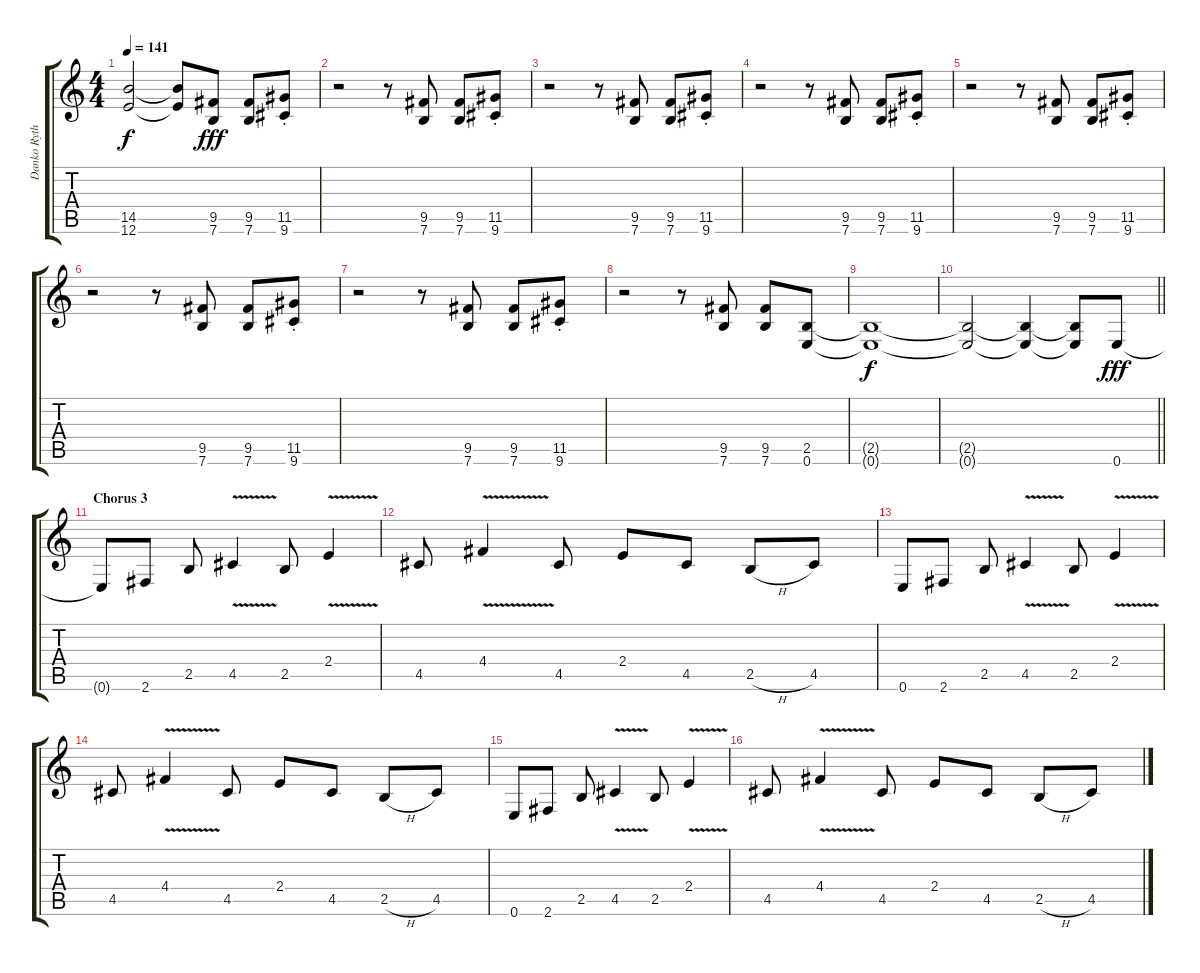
\track ("Danko Rythm Guitar" "Danko Ryth") {instrument overdrivenguitar}
\staff {score tabs}
\tuning (E4 B3 G3 D3 A2 E2) {hide}
\ts (4 4)
\tempo 141
\clef g2
\ks c
(14.5{t} 12.6{t}).2{dy f} (14.5{t} 12.6{t}).8 (9.5 7.6).8{dy fff volume 14} (9.5 7.6).8 (11.5{st} 9.6{st}).8 |
r.2 r.8 (9.5 7.6).8 (9.5 7.6).8 (11.5{st} 9.6{st}).8 |
r.2 r.8 (9.5 7.6).8 (9.5 7.6).8 (11.5{st} 9.6{st}).8 |
r.2 r.8 (9.5 7.6).8 (9.5 7.6).8 (11.5{st} 9.6{st}).8 |
r.2 r.8 (9.5 7.6).8 (9.5 7.6).8 (11.5{st} 9.6{st}).8 |
r.2 r.8 (9.5 7.6).8 (9.5 7.6).8 (11.5{st} 9.6{st}).8 |
r.2 r.8 (9.5 7.6).8 (9.5 7.6).8 (11.5{st} 9.6{st}).8 |
r.2 r.8 (9.5 7.6).8 (9.5 7.6).8 (2.5 0.6).8 |
(2.5{t} 0.6{t}).1{dy f} |
\barLineRight lightlight
(2.5{t} 0.6{t}).2 (2.5{t} 0.6{t}).4 (2.5{t} 0.6{t}).8 0.6.8{dy fff} |
\section ("" "Chorus 3")
0.6{t}.8 2.6.8 2.5.8 4.5{v}.4 2.5.8 2.4{v}.4 |
4.5.8 4.4{v}.4 4.5.8 2.4.8 4.5.8 2.5{h}.8 4.5.8 |
0.6.8 2.6.8 2.5.8 4.5{v}.4 2.5.8 2.4{v}.4 |
4.5.8 4.4{v}.4 4.5.8 2.4.8 4.5.8 2.5{h}.8 4.5.8 |
0.6.8 2.6.8 2.5.8 4.5{v}.4 2.5.8 2.4{v}.4 |
4.5.8 4.4{v}.4 4.5.8 2.4.8 4.5.8 2.5{h}.8 4.5.8
